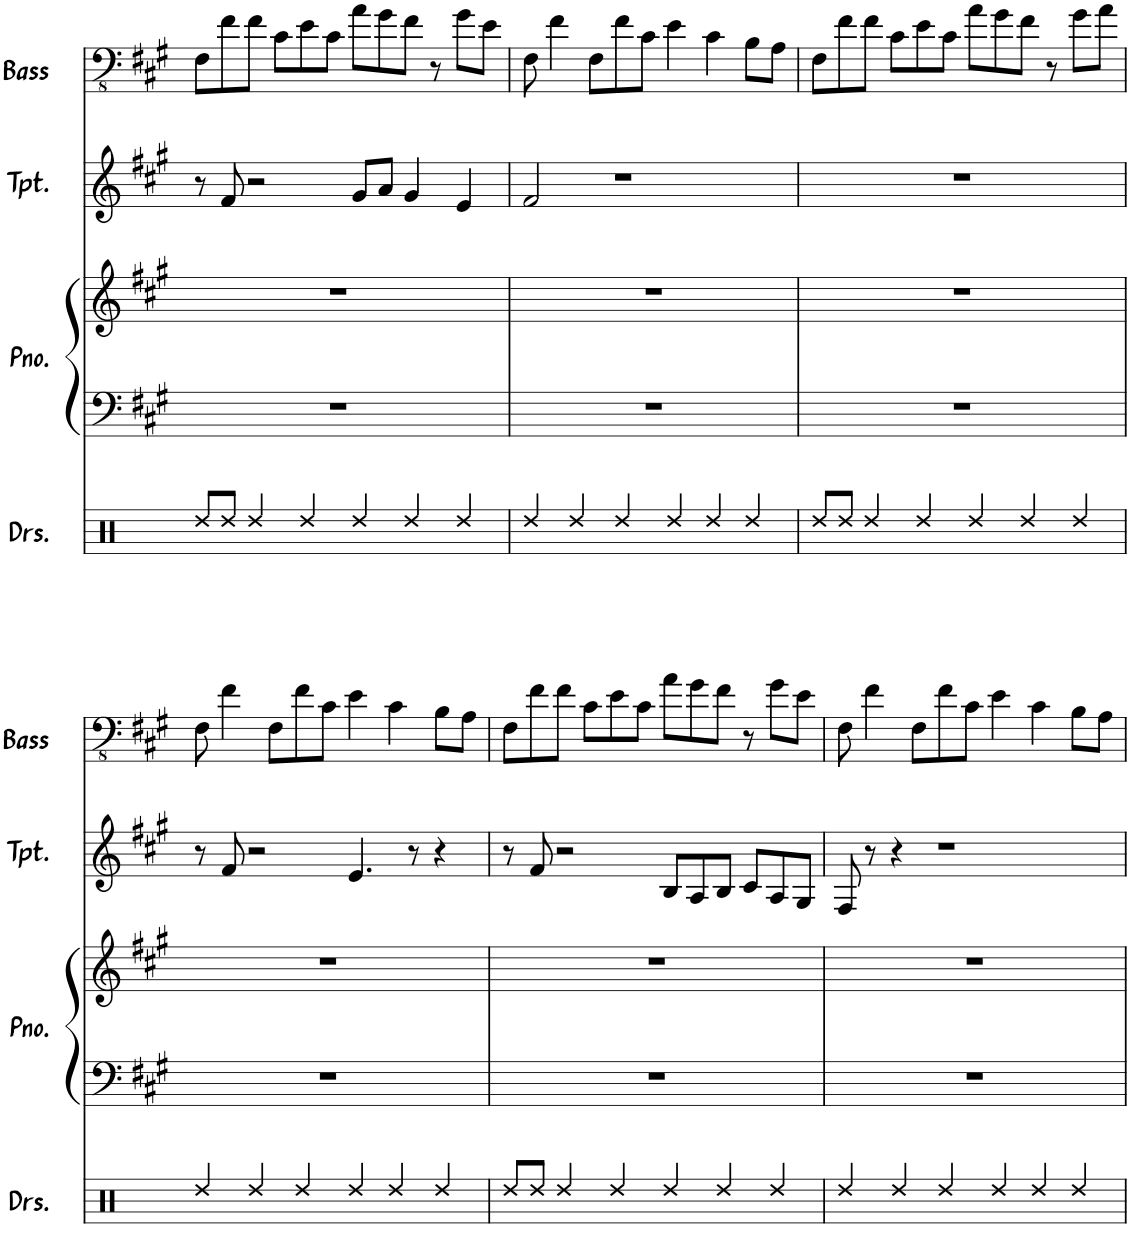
**kern	**kern	**kern	**kern	**kern
*part4	*part3	*part3	*part2	*part1
*staff5	*staff4	*staff3	*staff2	*staff1
*I"Drumset	*I"Piano	*	*I"Trumpet	*I"Acoustic Bass
*I'Drs.	*I'Pno.	*	*I'Tpt.	*I'Bass
!!LO:PB:g=z
*clefX	*clefF4	*clefG2	*clefG2	*clefFv4
*	*	*	*ITrd1c2	*
*k[]	*k[f#c#g#]	*k[f#c#g#]	*k[f#c#g#]	*k[f#c#g#]
*M12/8	*M12/8	*M12/8	*M12/8	*M12/8
=6	=6	=6	=6	=6
8Rdd/L	1.r	1.r	8r	8FF#\L
8Rdd/J	.	.	8f#/	8F#\
4Rdd/	.	.	2r	8F#\J
.	.	.	.	8C#\L
4Rdd/	.	.	.	8E\
.	.	.	.	8C#\J
4Rdd/	.	.	8g#/L	8A\L
.	.	.	8a/J	8G#\
4Rdd/	.	.	4g#/	8F#\J
.	.	.	.	8r
4Rdd/	.	.	4e/	8G#\L
.	.	.	.	8E\J
=7	=7	=7	=7	=7
4Rdd/	1.r	1.r	2f#/	8FF#\
.	.	.	.	4F#\
4Rdd/	.	.	.	.
.	.	.	.	8FF#\L
4Rdd/	.	.	1r	8F#\
.	.	.	.	8C#\J
4Rdd/	.	.	.	4E\
4Rdd/	.	.	.	4C#\
4Rdd/	.	.	.	8BB\L
.	.	.	.	8AA\J
=8	=8	=8	=8	=8
8Rdd/L	1.r	1.r	1.r	8FF#\L
8Rdd/J	.	.	.	8F#\
4Rdd/	.	.	.	8F#\J
.	.	.	.	8C#\L
4Rdd/	.	.	.	8E\
.	.	.	.	8C#\J
4Rdd/	.	.	.	8A\L
.	.	.	.	8G#\
4Rdd/	.	.	.	8F#\J
.	.	.	.	8r
4Rdd/	.	.	.	8G#\L
.	.	.	.	8A\J
!!LO:LB:g=z
=9	=9	=9	=9	=9
4Rdd/	1.r	1.r	8r	8FF#\
.	.	.	8f#/	4F#\
4Rdd/	.	.	2r	.
.	.	.	.	8FF#\L
4Rdd/	.	.	.	8F#\
.	.	.	.	8C#\J
4Rdd/	.	.	4.e/	4E\
4Rdd/	.	.	.	4C#\
.	.	.	8r	.
4Rdd/	.	.	4r	8BB\L
.	.	.	.	8AA\J
=10	=10	=10	=10	=10
8Rdd/L	1.r	1.r	8r	8FF#\L
8Rdd/J	.	.	8f#/	8F#\
4Rdd/	.	.	2r	8F#\J
.	.	.	.	8C#\L
4Rdd/	.	.	.	8E\
.	.	.	.	8C#\J
4Rdd/	.	.	8B/L	8A\L
.	.	.	8A/	8G#\
4Rdd/	.	.	8B/J	8F#\J
.	.	.	8c#/L	8r
4Rdd/	.	.	8A/	8G#\L
.	.	.	8G#/J	8E\J
=11	=11	=11	=11	=11
4Rdd/	1.r	1.r	8F#/	8FF#\
.	.	.	8r	4F#\
4Rdd/	.	.	4r	.
.	.	.	.	8FF#\L
4Rdd/	.	.	1r	8F#\
.	.	.	.	8C#\J
4Rdd/	.	.	.	4E\
4Rdd/	.	.	.	4C#\
4Rdd/	.	.	.	8BB\L
.	.	.	.	8AA\J
=	=	=	=	=
*-	*-	*-	*-	*-
